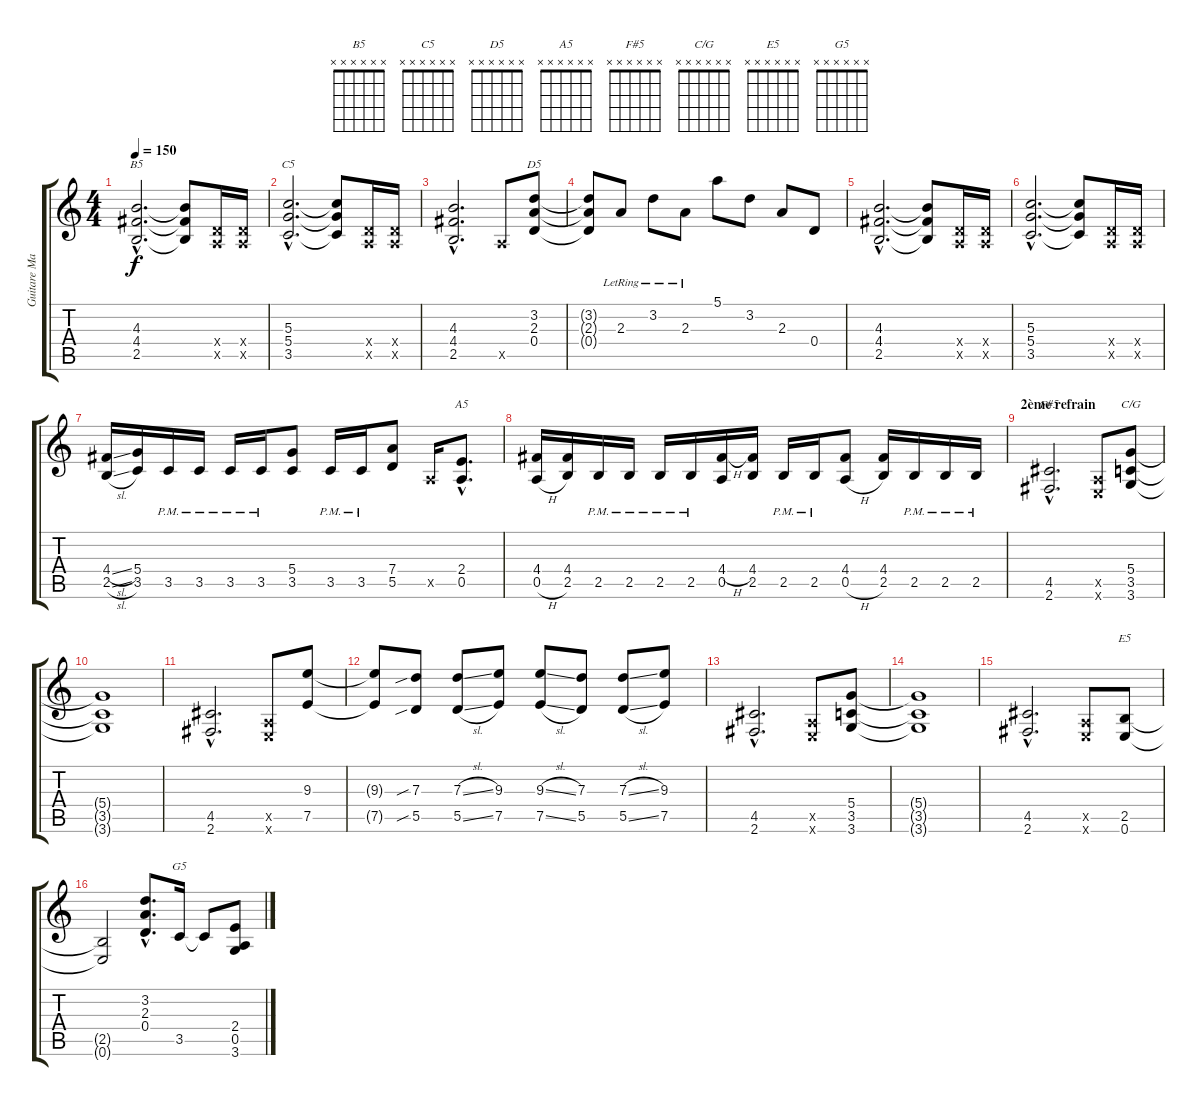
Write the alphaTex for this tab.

\track ("Guitare Mathieu" "Guitare Ma") {instrument distortionguitar}
\staff {score tabs}
\tuning (E4 B3 G3 D3 A2 E2) {hide}
\chord ("B5" x x x x x x)
\chord ("C5" x x x x x x)
\chord ("D5" x x x x x x)
\chord ("A5" x x x x x x)
\chord ("F#5" x x x x x x)
\chord ("C/G" x x x x x x)
\chord ("E5" x x x x x x)
\chord ("G5" x x x x x x)
\ts (4 4)
\tempo 150
\clef g2
\ks c
(4.3{hac} 4.4{hac} 2.5{hac}).2{d ch "B5" dy f} (4.3{t} 4.4{t} 2.5{t}).8 (0.4{x} 0.5{x}).16 (0.4{x} 0.5{x}).16 |
(5.3{hac} 5.4{hac} 3.5{hac}).2{d ch "C5"} (5.3{t} 5.4{t} 3.5{t}).8 (0.4{x} 0.5{x}).16 (0.4{x} 0.5{x}).16 |
(4.3{hac} 4.4{hac} 2.5{hac}).2{d} 0.5{x}.8 (3.2 2.3 0.4).8{ch "D5"} |
(3.2{t} 2.3{t} 0.4{t}).8 2.3{lr}.8 3.2{lr}.8 2.3{lr}.8 5.1.8 3.2.8 2.3.8 0.4.8 |
(4.3{hac} 4.4{hac} 2.5{hac}).2{d} (4.3{t} 4.4{t} 2.5{t}).8 (0.4{x} 0.5{x}).16 (0.4{x} 0.5{x}).16 |
(5.3{hac} 5.4{hac} 3.5{hac}).2{d} (5.3{t} 5.4{t} 3.5{t}).8 (0.4{x} 0.5{x}).16 (0.4{x} 0.5{x}).16 |
(4.4{sl} 2.5{sl}).16 (5.4 3.5).16 3.5{pm}.16 3.5{pm}.16 3.5{pm}.16 3.5{pm}.16 (5.4 3.5).8 3.5{pm}.16 3.5{pm}.16 (7.4 5.5).8 0.5{x}.16 (2.4{hac} 0.5{hac}).8{d ch "A5"} |
(4.4 0.5{h}).16 (4.4 2.5).16 2.5{pm}.16 2.5{pm}.16 2.5{pm}.16 2.5{pm}.16 (4.4{h} 0.5).16 (4.4 2.5).16 2.5{pm}.16 2.5{pm}.16 (4.4 0.5{h}).8 (4.4 2.5).16 2.5{pm}.16 2.5{pm}.16 2.5{pm}.16 |
\section ("" "2ème refrain")
(4.5{hac} 2.6{hac}).2{d ch "F#5"} (0.5{x} 0.6{x}).8 (5.4 3.5 3.6).8{ch "C/G"} |
(5.4{t} 3.5{t} 3.6{t}).1 |
(4.5{hac} 2.6{hac}).2{d} (0.5{x} 0.6{x}).8 (9.3 7.5).8 |
(9.3{t} 7.5{t}).8 (7.3{sib} 5.5{sib}).8 (7.3{sl} 5.5{sl}).8 (9.3 7.5).8 (9.3{sl} 7.5{sl}).8 (7.3 5.5).8 (7.3{sl} 5.5{sl}).8 (9.3 7.5).8 |
(4.5{hac} 2.6{hac}).2{d} (0.5{x} 0.6{x}).8 (5.4 3.5 3.6).8 |
(5.4{t} 3.5{t} 3.6{t}).1 |
(4.5{hac} 2.6{hac}).2{d} (0.5{x} 0.6{x}).8 (2.5 0.6).8{ch "E5"} |
(2.5{t} 0.6{t}).2 (3.2{hac} 2.3{hac} 0.4{hac}).8{d} 3.5.16{ch "G5"} 3.5{t}.8 (2.4 0.5 3.6).8
